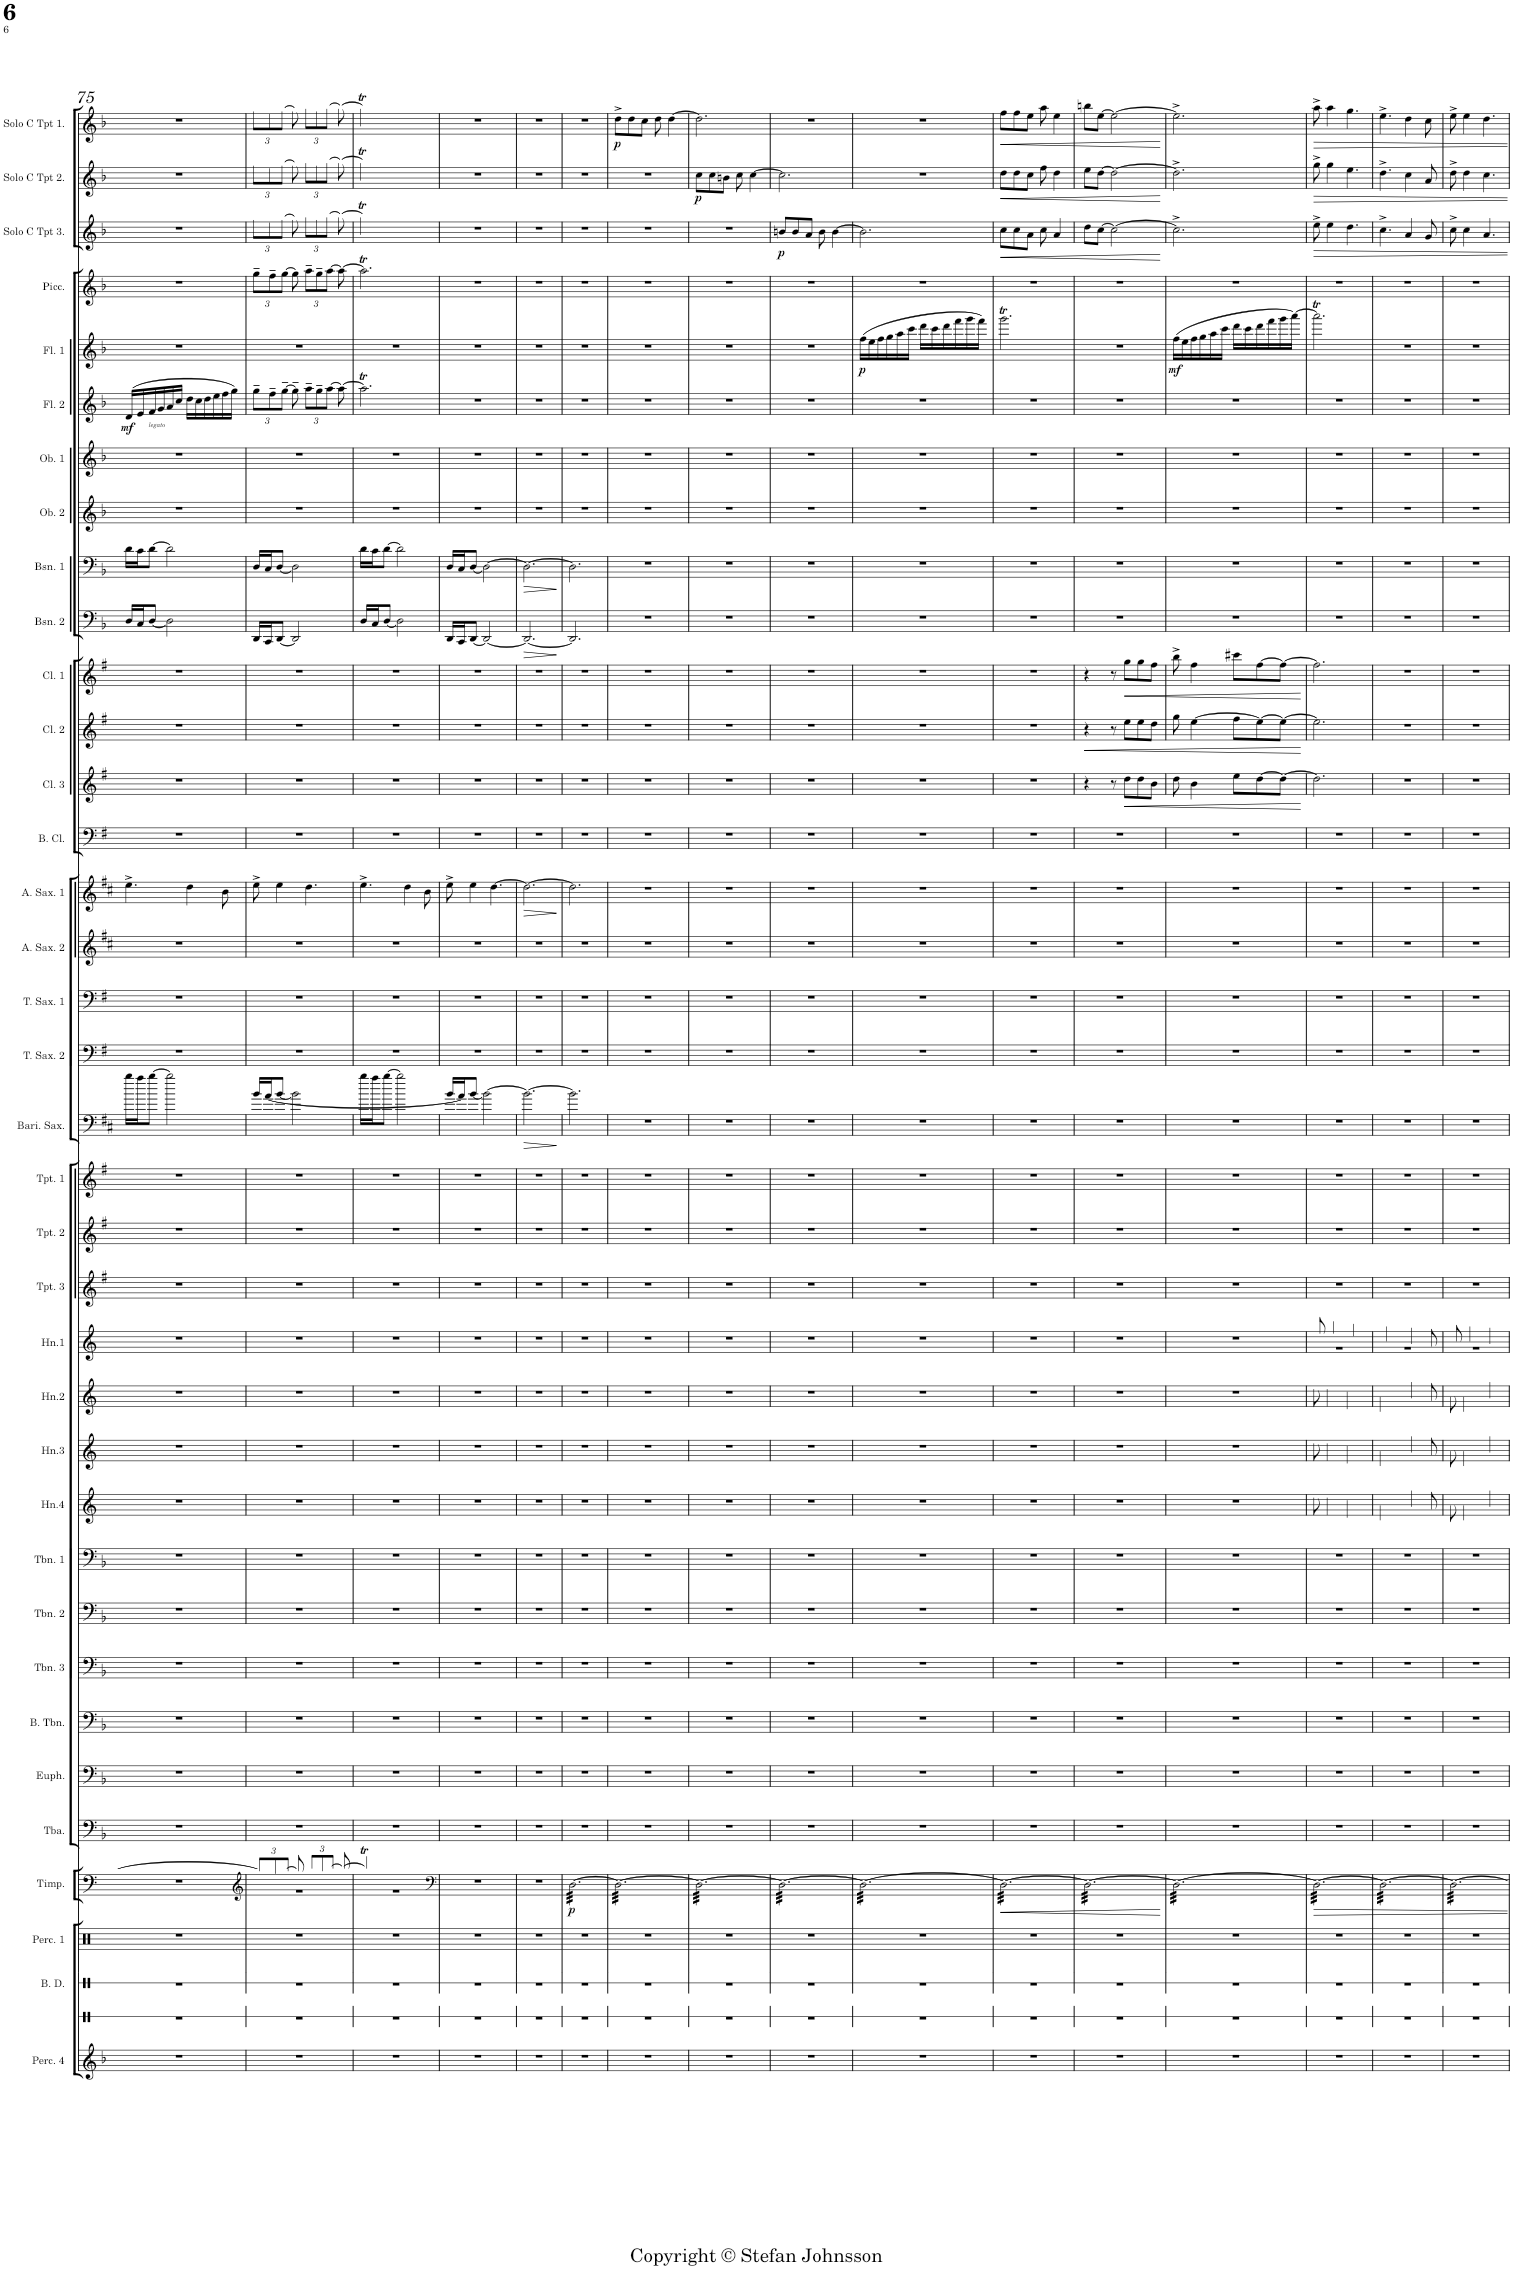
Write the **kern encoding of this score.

**kern	**kern	**kern	**kern	**kern	**dynam	**kern	**kern	**kern	**kern	**kern	**kern	**kern	**kern	**kern	**kern	**kern	**kern	**kern	**kern	**kern	**kern	**kern	**kern	**kern	**kern	**kern	**kern	**kern	**kern	**kern	**kern	**kern	**dynam	**kern	**dynam	**kern	**kern	**dynam	**kern	**dynam	**kern	**dynam
*part37	*part36	*part35	*part34	*part33	*part33	*part32	*part31	*part30	*part29	*part28	*part27	*part26	*part25	*part24	*part23	*part22	*part21	*part20	*part19	*part18	*part17	*part16	*part15	*part14	*part13	*part12	*part11	*part10	*part9	*part8	*part7	*part6	*part6	*part5	*part5	*part4	*part3	*part3	*part2	*part2	*part1	*part1
*staff37	*staff36	*staff35	*staff34	*staff33	*staff33	*staff32	*staff31	*staff30	*staff29	*staff28	*staff27	*staff26	*staff25	*staff24	*staff23	*staff22	*staff21	*staff20	*staff19	*staff18	*staff17	*staff16	*staff15	*staff14	*staff13	*staff12	*staff11	*staff10	*staff9	*staff8	*staff7	*staff6	*staff6	*staff5	*staff5	*staff4	*staff3	*staff3	*staff2	*staff2	*staff1	*staff1
*I"Percussion 4	*I"Tam-tam	*I"Bass Drum	*I"Percussion 1	*I"Timpani	*	*I"Tuba	*I"Euphonium	*I"Bass Trombone	*I"Trombone 3	*I"Trombone 2	*I"Trombone 1	*I"Horn 4 in F	*I"Horn 3 in F	*I"Horn 2 in F	*I"Horn 1 in F	*I"Trumpet in Bb 3	*I"Trumpet in Bb 2	*I"Trumpet in Bb 1	*I"Baritone Saxophone	*I"Tenor Saxophone 2	*I"Tenor Saxophone 1	*I"Alto Saxophone 2	*I"Alto Saxophone 1	*I"Bass Clarinet in Bb	*I"Clarinet in Bb 3	*I"Clarinet in Bb 2	*I"Clarinet in Bb 1	*I"Bassoon 2	*I"Bassoon 1	*I"Oboe 2	*I"Oboe 1	*I"Flute 2	*	*I"Flute 1	*	*I"Piccolo	*I"Solo Trumpet 3 in C	*	*I"Solo Trumpet 2 in C	*	*I"Solo Trumpet 1 in C	*
*I'Perc. 4	*I'T.-t.	*I'B. D.	*I'Perc. 1	*I'Timp.	*	*I'Tba.	*I'Euph.	*I'B. Tbn.	*I'Tbn. 3	*I'Tbn. 2	*I'Tbn. 1	*I'Hn.4	*I'Hn.3	*I'Hn.2	*I'Hn.1	*I'Tpt. 3	*I'Tpt. 2	*I'Tpt. 1	*I'Bari. Sax.	*I'T. Sax. 2	*I'T. Sax. 1	*I'A. Sax. 2	*I'A. Sax. 1	*I'B. Cl.	*I'Cl. 3	*I'Cl. 2	*I'Cl. 1	*I'Bsn. 2	*I'Bsn. 1	*I'Ob. 2	*I'Ob. 1	*I'Fl. 2	*	*I'Fl. 1	*	*I'Picc.	*	*	*	*	*	*
!!LO:PB:g=z
*clefG2	*clefX	*clefX	*clefX	*clefF4	*	*clefF4	*clefF4	*clefF4	*clefF4	*clefF4	*clefF4	*clefG2	*clefG2	*clefG2	*clefG2	*clefG2	*clefG2	*clefG2	*clefF4	*clefF4	*clefF4	*clefG2	*clefG2	*clefF4	*clefG2	*clefG2	*clefG2	*clefF4	*clefF4	*clefG2	*clefG2	*clefG2	*	*clefG2	*	*clefG2	*clefG2	*	*clefG2	*	*clefG2	*
*Trd-7c-12	*	*	*	*	*	*	*	*	*	*	*	*Trd4c7	*Trd4c7	*Trd4c7	*Trd4c7	*Trd1c2	*Trd1c2	*Trd1c2	*Trd12c21	*Trd8c14	*Trd8c14	*Trd5c9	*Trd5c9	*Trd8c14	*Trd1c2	*Trd1c2	*Trd1c2	*	*	*	*	*	*	*	*	*Trd-7c-12	*	*	*	*	*	*
*k[b-]	*k[]	*k[]	*k[]	*k[]	*	*k[b-]	*k[b-]	*k[b-]	*k[b-]	*k[b-]	*k[b-]	*k[]	*k[]	*k[]	*k[]	*k[f#]	*k[f#]	*k[f#]	*k[f#c#]	*k[f#]	*k[f#]	*k[f#c#]	*k[f#c#]	*k[f#]	*k[f#]	*k[f#]	*k[f#]	*k[b-]	*k[b-]	*k[b-]	*k[b-]	*k[b-]	*	*k[b-]	*	*k[b-]	*k[b-]	*	*k[b-]	*	*k[b-]	*
*d:	*	*	*	*	*	*d:	*d:	*d:	*d:	*d:	*d:	*	*	*	*	*e:	*e:	*e:	*b:	*e:	*e:	*b:	*b:	*e:	*e:	*e:	*e:	*d:	*d:	*d:	*d:	*d:	*	*d:	*	*d:	*d:	*	*d:	*	*d:	*
*M6/8	*M6/8	*M6/8	*M6/8	*M6/8	*	*M6/8	*M6/8	*M6/8	*M6/8	*M6/8	*M6/8	*M6/8	*M6/8	*M6/8	*M6/8	*M6/8	*M6/8	*M6/8	*M6/8	*M6/8	*M6/8	*M6/8	*M6/8	*M6/8	*M6/8	*M6/8	*M6/8	*M6/8	*M6/8	*M6/8	*M6/8	*M6/8	*	*M6/8	*	*M6/8	*M6/8	*	*M6/8	*	*M6/8	*
=75	=75	=75	=75	=75	=75	=75	=75	=75	=75	=75	=75	=75	=75	=75	=75	=75	=75	=75	=75	=75	=75	=75	=75	=75	=75	=75	=75	=75	=75	=75	=75	=75	=75	=75	=75	=75	=75	=75	=75	=75	=75	=75
!	!	!	!	!	!	!	!	!	!	!	!	!	!	!	!	!	!	!	!	!	!	!	!	!	!	!	!	!	!	!	!	!	!LO:DY:b	!	!	!	!	!	!	!	!	!
2.r	2.r	2.r	2.r	2.r	.	2.r	2.r	2.r	2.r	2.r	2.r	2.r	2.r	2.r	2.r	2.r	2.r	2.r	16bb\LL	2.r	2.r	2.r	4.ee^\	2.r	2.r	2.r	2.r	16D/LL	16d\LL	2.r	2.r	(16d/LL	mf	2.r	.	2.r	2.r	.	2.r	.	2.r	.
.	.	.	.	.	.	.	.	.	.	.	.	.	.	.	.	.	.	.	16aa\J	.	.	.	.	.	.	.	.	16C/J	16c\J	.	.	16e/	.	.	.	.	.	.	.	.	.	.
!	!	!	!	!	!	!	!	!	!	!	!	!	!	!	!	!	!	!	!	!	!	!	!	!	!	!	!	!	!	!	!	!LO:TX:b:i:t=legato	!	!	!	!	!	!	!	!	!	!
.	.	.	.	.	.	.	.	.	.	.	.	.	.	.	.	.	.	.	[>8bb\J	.	.	.	.	.	.	.	.	[<8D/J	[>8d\J	.	.	16f/	.	.	.	.	.	.	.	.	.	.
.	.	.	.	.	.	.	.	.	.	.	.	.	.	.	.	.	.	.	.	.	.	.	.	.	.	.	.	.	.	.	.	16g/	.	.	.	.	.	.	.	.	.	.
.	.	.	.	.	.	.	.	.	.	.	.	.	.	.	.	.	.	.	2bb\]	.	.	.	.	.	.	.	.	2D\]	2d\]	.	.	16a/	.	.	.	.	.	.	.	.	.	.
.	.	.	.	.	.	.	.	.	.	.	.	.	.	.	.	.	.	.	.	.	.	.	.	.	.	.	.	.	.	.	.	16cc/JJ	.	.	.	.	.	.	.	.	.	.
.	.	.	.	.	.	.	.	.	.	.	.	.	.	.	.	.	.	.	.	.	.	.	4dd\	.	.	.	.	.	.	.	.	16dd\LL	.	.	.	.	.	.	.	.	.	.
.	.	.	.	.	.	.	.	.	.	.	.	.	.	.	.	.	.	.	.	.	.	.	.	.	.	.	.	.	.	.	.	16cc\	.	.	.	.	.	.	.	.	.	.
.	.	.	.	.	.	.	.	.	.	.	.	.	.	.	.	.	.	.	.	.	.	.	.	.	.	.	.	.	.	.	.	16dd\	.	.	.	.	.	.	.	.	.	.
.	.	.	.	.	.	.	.	.	.	.	.	.	.	.	.	.	.	.	.	.	.	.	.	.	.	.	.	.	.	.	.	16ee\	.	.	.	.	.	.	.	.	.	.
.	.	.	.	.	.	.	.	.	.	.	.	.	.	.	.	.	.	.	.	.	.	.	8b\	.	.	.	.	.	.	.	.	16ff\	.	.	.	.	.	.	.	.	.	.
.	.	.	.	.	.	.	.	.	.	.	.	.	.	.	.	.	.	.	.	.	.	.	.	.	.	.	.	.	.	.	.	16gg\JJ)	.	.	.	.	.	.	.	.	.	.
=76	=76	=76	=76	=76	=76	=76	=76	=76	=76	=76	=76	=76	=76	=76	=76	=76	=76	=76	=76	=76	=76	=76	=76	=76	=76	=76	=76	=76	=76	=76	=76	=76	=76	=76	=76	=76	=76	=76	=76	=76	=76	=76
*	*	*	*	*clefG2	*	*	*	*	*	*	*	*	*	*	*	*	*	*	*	*	*	*	*	*	*	*	*	*	*	*	*	*	*	*	*	*	*	*	*	*	*	*
*	*	*	*	*Xbrackettup	*	*	*	*	*	*	*	*	*	*	*	*	*	*	*	*	*	*	*	*	*	*	*	*	*	*	*	*Xbrackettup	*	*	*	*Xbrackettup	*Xbrackettup	*	*Xbrackettup	*	*Xbrackettup	*
*	*	*	*	*^	*	*	*	*	*	*	*	*	*	*	*	*	*	*	*	*	*	*	*	*	*	*	*	*	*	*	*	*	*	*	*	*	*	*	*	*	*	*
2.r	2.r	2.r	2.r	12gg/L	2.r	.	2.r	2.r	2.r	2.r	2.r	2.r	2.r	2.r	2.r	2.r	2.r	2.r	2.r	16b/LL	2.r	2.r	2.r	8ee^\	2.r	2.r	2.r	2.r	16DD/LL	16D/LL	2.r	2.r	12gg~\L	.	2.r	.	12gg~\L	12gg\L	.	12gg\L	.	12gg\L	.
.	.	.	.	.	.	.	.	.	.	.	.	.	.	.	.	.	.	.	.	[<16a/J	.	.	.	.	.	.	.	.	16CC/J	16C/J	.	.	.	.	.	.	.	.	.	.	.	.	.
.	.	.	.	12ff/	.	.	.	.	.	.	.	.	.	.	.	.	.	.	.	.	.	.	.	.	.	.	.	.	.	.	.	.	12ff~\	.	.	.	12ff~\	12ff\	.	12ff\	.	12ff\	.
.	.	.	.	.	.	.	.	.	.	.	.	.	.	.	.	.	.	.	.	[<8b/J	.	.	.	4ee\	.	.	.	.	[<8DD/J	[<8D/J	.	.	.	.	.	.	.	.	.	.	.	.	.
.	.	.	.	12gg/J	.	.	.	.	.	.	.	.	.	.	.	.	.	.	.	.	.	.	.	.	.	.	.	.	.	.	.	.	[>12gg~\J	.	.	.	[>12gg\J	12gg\J	.	12gg\J	.	12gg\J	.
.	.	.	.	8gg/	.	.	.	.	.	.	.	.	.	.	.	.	.	.	.	2b\]	.	.	.	.	.	.	.	.	2DD/]	2D\]	.	.	8gg~\]	.	.	.	8gg\]	8gg\	.	8gg\	.	8gg\	.
.	.	.	.	12aa/L	.	.	.	.	.	.	.	.	.	.	.	.	.	.	.	.	.	.	.	4.dd\	.	.	.	.	.	.	.	.	12aa~\L	.	.	.	12aa~\L	12aa\L	.	12aa\L	.	12aa\L	.
.	.	.	.	12gg/	.	.	.	.	.	.	.	.	.	.	.	.	.	.	.	.	.	.	.	.	.	.	.	.	.	.	.	.	12gg~\	.	.	.	12gg~\	12gg\	.	12gg\	.	12gg\	.
.	.	.	.	12aa/J	.	.	.	.	.	.	.	.	.	.	.	.	.	.	.	.	.	.	.	.	.	.	.	.	.	.	.	.	[>12aa\J	.	.	.	[>12aa\J	12aa\J	.	12aa\J	.	12aa\J	.
.	.	.	.	8aa/	.	.	.	.	.	.	.	.	.	.	.	.	.	.	.	.	.	.	.	.	.	.	.	.	.	.	.	.	8aa\_	.	.	.	8aa\_	8aa\	.	8aa\	.	8aa\	.
=77	=77	=77	=77	=77	=77	=77	=77	=77	=77	=77	=77	=77	=77	=77	=77	=77	=77	=77	=77	=77	=77	=77	=77	=77	=77	=77	=77	=77	=77	=77	=77	=77	=77	=77	=77	=77	=77	=77	=77	=77	=77	=77	=77
2.r	2.r	2.r	2.r	2.aaT/	2.r	.	2.r	2.r	2.r	2.r	2.r	2.r	2.r	2.r	2.r	2.r	2.r	2.r	2.r	16bb\LL	2.r	2.r	2.r	4.ee^\	2.r	2.r	2.r	2.r	16D/LL	16d\LL	2.r	2.r	2.aat\]	.	2.r	.	2.aat\]	2.aat\	.	2.aat\	.	2.aat\	.
.	.	.	.	.	.	.	.	.	.	.	.	.	.	.	.	.	.	.	.	16aa\J	.	.	.	.	.	.	.	.	16C/J	16c\J	.	.	.	.	.	.	.	.	.	.	.	.	.
.	.	.	.	.	.	.	.	.	.	.	.	.	.	.	.	.	.	.	.	[>8bb\J	.	.	.	.	.	.	.	.	[<8D/J	[>8d\J	.	.	.	.	.	.	.	.	.	.	.	.	.
.	.	.	.	.	.	.	.	.	.	.	.	.	.	.	.	.	.	.	.	2bb\]	.	.	.	.	.	.	.	.	2D\]	2d\]	.	.	.	.	.	.	.	.	.	.	.	.	.
.	.	.	.	.	.	.	.	.	.	.	.	.	.	.	.	.	.	.	.	.	.	.	.	4dd\	.	.	.	.	.	.	.	.	.	.	.	.	.	.	.	.	.	.	.
.	.	.	.	.	.	.	.	.	.	.	.	.	.	.	.	.	.	.	.	.	.	.	.	8b\	.	.	.	.	.	.	.	.	.	.	.	.	.	.	.	.	.	.	.
*	*	*	*	*v	*v	*	*	*	*	*	*	*	*	*	*	*	*	*	*	*	*	*	*	*	*	*	*	*	*	*	*	*	*	*	*	*	*	*	*	*	*	*	*
=78	=78	=78	=78	=78	=78	=78	=78	=78	=78	=78	=78	=78	=78	=78	=78	=78	=78	=78	=78	=78	=78	=78	=78	=78	=78	=78	=78	=78	=78	=78	=78	=78	=78	=78	=78	=78	=78	=78	=78	=78	=78	=78
*	*	*	*	*clefF4	*	*	*	*	*	*	*	*	*	*	*	*	*	*	*	*	*	*	*	*	*	*	*	*	*	*	*	*	*	*	*	*	*	*	*	*	*	*
2.r	2.r	2.r	2.r	2.r	.	2.r	2.r	2.r	2.r	2.r	2.r	2.r	2.r	2.r	2.r	2.r	2.r	2.r	16b/LL	2.r	2.r	2.r	8ee^\	2.r	2.r	2.r	2.r	16DD/LL	16D/LL	2.r	2.r	2.r	.	2.r	.	2.r	2.r	.	2.r	.	2.r	.
.	.	.	.	.	.	.	.	.	.	.	.	.	.	.	.	.	.	.	16a/J]	.	.	.	.	.	.	.	.	16CC/J	16C/J	.	.	.	.	.	.	.	.	.	.	.	.	.
.	.	.	.	.	.	.	.	.	.	.	.	.	.	.	.	.	.	.	[<8b/J	.	.	.	4ee\	.	.	.	.	[<8DD/J	[<8D/J	.	.	.	.	.	.	.	.	.	.	.	.	.
.	.	.	.	.	.	.	.	.	.	.	.	.	.	.	.	.	.	.	2b\_	.	.	.	.	.	.	.	.	2DD/_	2D\_	.	.	.	.	.	.	.	.	.	.	.	.	.
.	.	.	.	.	.	.	.	.	.	.	.	.	.	.	.	.	.	.	.	.	.	.	[>4.dd\	.	.	.	.	.	.	.	.	.	.	.	.	.	.	.	.	.	.	.
=79	=79	=79	=79	=79	=79	=79	=79	=79	=79	=79	=79	=79	=79	=79	=79	=79	=79	=79	=79	=79	=79	=79	=79	=79	=79	=79	=79	=79	=79	=79	=79	=79	=79	=79	=79	=79	=79	=79	=79	=79	=79	=79
2.r	2.r	2.r	2.r	2.r	.	2.r	2.r	2.r	2.r	2.r	2.r	2.r	2.r	2.r	2.r	2.r	2.r	2.r	2.b\_	2.r	2.r	2.r	2.dd\_	2.r	2.r	2.r	2.r	2.DD/_	2.D\_	2.r	2.r	2.r	.	2.r	.	2.r	2.r	.	2.r	.	2.r	.
=80	=80	=80	=80	=80	=80	=80	=80	=80	=80	=80	=80	=80	=80	=80	=80	=80	=80	=80	=80	=80	=80	=80	=80	=80	=80	=80	=80	=80	=80	=80	=80	=80	=80	=80	=80	=80	=80	=80	=80	=80	=80	=80
!	!	!	!	!	!LO:DY:b	!	!	!	!	!	!	!	!	!	!	!	!	!	!	!	!	!	!	!	!	!	!	!	!	!	!	!	!	!	!	!	!	!	!	!	!	!
*	*	*	*	*tremolo	*	*	*	*	*	*	*	*	*	*	*	*	*	*	*	*	*	*	*	*	*	*	*	*	*	*	*	*	*	*	*	*	*	*	*	*	*	*
2.r	2.r	2.r	2.r	[>32D\LLL	p	2.r	2.r	2.r	2.r	2.r	2.r	2.r	2.r	2.r	2.r	2.r	2.r	2.r	2.b\]	2.r	2.r	2.r	2.dd\]	2.r	2.r	2.r	2.r	2.DD/]	2.D\]	2.r	2.r	2.r	.	2.r	.	2.r	2.r	.	2.r	.	2.r	.
.	.	.	.	32D\	.	.	.	.	.	.	.	.	.	.	.	.	.	.	.	.	.	.	.	.	.	.	.	.	.	.	.	.	.	.	.	.	.	.	.	.	.	.
.	.	.	.	32D\	.	.	.	.	.	.	.	.	.	.	.	.	.	.	.	.	.	.	.	.	.	.	.	.	.	.	.	.	.	.	.	.	.	.	.	.	.	.
.	.	.	.	32D\	.	.	.	.	.	.	.	.	.	.	.	.	.	.	.	.	.	.	.	.	.	.	.	.	.	.	.	.	.	.	.	.	.	.	.	.	.	.
.	.	.	.	32D\	.	.	.	.	.	.	.	.	.	.	.	.	.	.	.	.	.	.	.	.	.	.	.	.	.	.	.	.	.	.	.	.	.	.	.	.	.	.
.	.	.	.	32D\	.	.	.	.	.	.	.	.	.	.	.	.	.	.	.	.	.	.	.	.	.	.	.	.	.	.	.	.	.	.	.	.	.	.	.	.	.	.
.	.	.	.	32D\	.	.	.	.	.	.	.	.	.	.	.	.	.	.	.	.	.	.	.	.	.	.	.	.	.	.	.	.	.	.	.	.	.	.	.	.	.	.
.	.	.	.	32D\	.	.	.	.	.	.	.	.	.	.	.	.	.	.	.	.	.	.	.	.	.	.	.	.	.	.	.	.	.	.	.	.	.	.	.	.	.	.
.	.	.	.	32D\	.	.	.	.	.	.	.	.	.	.	.	.	.	.	.	.	.	.	.	.	.	.	.	.	.	.	.	.	.	.	.	.	.	.	.	.	.	.
.	.	.	.	32D\	.	.	.	.	.	.	.	.	.	.	.	.	.	.	.	.	.	.	.	.	.	.	.	.	.	.	.	.	.	.	.	.	.	.	.	.	.	.
.	.	.	.	32D\	.	.	.	.	.	.	.	.	.	.	.	.	.	.	.	.	.	.	.	.	.	.	.	.	.	.	.	.	.	.	.	.	.	.	.	.	.	.
.	.	.	.	32D\	.	.	.	.	.	.	.	.	.	.	.	.	.	.	.	.	.	.	.	.	.	.	.	.	.	.	.	.	.	.	.	.	.	.	.	.	.	.
.	.	.	.	32D\	.	.	.	.	.	.	.	.	.	.	.	.	.	.	.	.	.	.	.	.	.	.	.	.	.	.	.	.	.	.	.	.	.	.	.	.	.	.
.	.	.	.	32D\	.	.	.	.	.	.	.	.	.	.	.	.	.	.	.	.	.	.	.	.	.	.	.	.	.	.	.	.	.	.	.	.	.	.	.	.	.	.
.	.	.	.	32D\	.	.	.	.	.	.	.	.	.	.	.	.	.	.	.	.	.	.	.	.	.	.	.	.	.	.	.	.	.	.	.	.	.	.	.	.	.	.
.	.	.	.	32D\	.	.	.	.	.	.	.	.	.	.	.	.	.	.	.	.	.	.	.	.	.	.	.	.	.	.	.	.	.	.	.	.	.	.	.	.	.	.
.	.	.	.	32D\	.	.	.	.	.	.	.	.	.	.	.	.	.	.	.	.	.	.	.	.	.	.	.	.	.	.	.	.	.	.	.	.	.	.	.	.	.	.
.	.	.	.	32D\	.	.	.	.	.	.	.	.	.	.	.	.	.	.	.	.	.	.	.	.	.	.	.	.	.	.	.	.	.	.	.	.	.	.	.	.	.	.
.	.	.	.	32D\	.	.	.	.	.	.	.	.	.	.	.	.	.	.	.	.	.	.	.	.	.	.	.	.	.	.	.	.	.	.	.	.	.	.	.	.	.	.
.	.	.	.	32D\	.	.	.	.	.	.	.	.	.	.	.	.	.	.	.	.	.	.	.	.	.	.	.	.	.	.	.	.	.	.	.	.	.	.	.	.	.	.
.	.	.	.	32D\	.	.	.	.	.	.	.	.	.	.	.	.	.	.	.	.	.	.	.	.	.	.	.	.	.	.	.	.	.	.	.	.	.	.	.	.	.	.
.	.	.	.	32D\	.	.	.	.	.	.	.	.	.	.	.	.	.	.	.	.	.	.	.	.	.	.	.	.	.	.	.	.	.	.	.	.	.	.	.	.	.	.
.	.	.	.	32D\	.	.	.	.	.	.	.	.	.	.	.	.	.	.	.	.	.	.	.	.	.	.	.	.	.	.	.	.	.	.	.	.	.	.	.	.	.	.
.	.	.	.	32D\JJJ	.	.	.	.	.	.	.	.	.	.	.	.	.	.	.	.	.	.	.	.	.	.	.	.	.	.	.	.	.	.	.	.	.	.	.	.	.	.
=81	=81	=81	=81	=81	=81	=81	=81	=81	=81	=81	=81	=81	=81	=81	=81	=81	=81	=81	=81	=81	=81	=81	=81	=81	=81	=81	=81	=81	=81	=81	=81	=81	=81	=81	=81	=81	=81	=81	=81	=81	=81	=81
!	!	!	!	!	!	!	!	!	!	!	!	!	!	!	!	!	!	!	!	!	!	!	!	!	!	!	!	!	!	!	!	!	!	!	!	!	!	!	!	!	!	!LO:DY:b
2.r	2.r	2.r	2.r	32D\LLL	.	2.r	2.r	2.r	2.r	2.r	2.r	2.r	2.r	2.r	2.r	2.r	2.r	2.r	2.r	2.r	2.r	2.r	2.r	2.r	2.r	2.r	2.r	2.r	2.r	2.r	2.r	2.r	.	2.r	.	2.r	2.r	.	2.r	.	8dd^\L	p
.	.	.	.	32D\	.	.	.	.	.	.	.	.	.	.	.	.	.	.	.	.	.	.	.	.	.	.	.	.	.	.	.	.	.	.	.	.	.	.	.	.	.	.
.	.	.	.	32D\	.	.	.	.	.	.	.	.	.	.	.	.	.	.	.	.	.	.	.	.	.	.	.	.	.	.	.	.	.	.	.	.	.	.	.	.	.	.
.	.	.	.	32D\	.	.	.	.	.	.	.	.	.	.	.	.	.	.	.	.	.	.	.	.	.	.	.	.	.	.	.	.	.	.	.	.	.	.	.	.	.	.
.	.	.	.	32D\	.	.	.	.	.	.	.	.	.	.	.	.	.	.	.	.	.	.	.	.	.	.	.	.	.	.	.	.	.	.	.	.	.	.	.	.	8dd\	.
.	.	.	.	32D\	.	.	.	.	.	.	.	.	.	.	.	.	.	.	.	.	.	.	.	.	.	.	.	.	.	.	.	.	.	.	.	.	.	.	.	.	.	.
.	.	.	.	32D\	.	.	.	.	.	.	.	.	.	.	.	.	.	.	.	.	.	.	.	.	.	.	.	.	.	.	.	.	.	.	.	.	.	.	.	.	.	.
.	.	.	.	32D\	.	.	.	.	.	.	.	.	.	.	.	.	.	.	.	.	.	.	.	.	.	.	.	.	.	.	.	.	.	.	.	.	.	.	.	.	.	.
.	.	.	.	32D\	.	.	.	.	.	.	.	.	.	.	.	.	.	.	.	.	.	.	.	.	.	.	.	.	.	.	.	.	.	.	.	.	.	.	.	.	8cc\J	.
.	.	.	.	32D\	.	.	.	.	.	.	.	.	.	.	.	.	.	.	.	.	.	.	.	.	.	.	.	.	.	.	.	.	.	.	.	.	.	.	.	.	.	.
.	.	.	.	32D\	.	.	.	.	.	.	.	.	.	.	.	.	.	.	.	.	.	.	.	.	.	.	.	.	.	.	.	.	.	.	.	.	.	.	.	.	.	.
.	.	.	.	32D\	.	.	.	.	.	.	.	.	.	.	.	.	.	.	.	.	.	.	.	.	.	.	.	.	.	.	.	.	.	.	.	.	.	.	.	.	.	.
.	.	.	.	32D\	.	.	.	.	.	.	.	.	.	.	.	.	.	.	.	.	.	.	.	.	.	.	.	.	.	.	.	.	.	.	.	.	.	.	.	.	8dd\	.
.	.	.	.	32D\	.	.	.	.	.	.	.	.	.	.	.	.	.	.	.	.	.	.	.	.	.	.	.	.	.	.	.	.	.	.	.	.	.	.	.	.	.	.
.	.	.	.	32D\	.	.	.	.	.	.	.	.	.	.	.	.	.	.	.	.	.	.	.	.	.	.	.	.	.	.	.	.	.	.	.	.	.	.	.	.	.	.
.	.	.	.	32D\	.	.	.	.	.	.	.	.	.	.	.	.	.	.	.	.	.	.	.	.	.	.	.	.	.	.	.	.	.	.	.	.	.	.	.	.	.	.
.	.	.	.	32D\	.	.	.	.	.	.	.	.	.	.	.	.	.	.	.	.	.	.	.	.	.	.	.	.	.	.	.	.	.	.	.	.	.	.	.	.	[>4dd\	.
.	.	.	.	32D\	.	.	.	.	.	.	.	.	.	.	.	.	.	.	.	.	.	.	.	.	.	.	.	.	.	.	.	.	.	.	.	.	.	.	.	.	.	.
.	.	.	.	32D\	.	.	.	.	.	.	.	.	.	.	.	.	.	.	.	.	.	.	.	.	.	.	.	.	.	.	.	.	.	.	.	.	.	.	.	.	.	.
.	.	.	.	32D\	.	.	.	.	.	.	.	.	.	.	.	.	.	.	.	.	.	.	.	.	.	.	.	.	.	.	.	.	.	.	.	.	.	.	.	.	.	.
.	.	.	.	32D\	.	.	.	.	.	.	.	.	.	.	.	.	.	.	.	.	.	.	.	.	.	.	.	.	.	.	.	.	.	.	.	.	.	.	.	.	.	.
.	.	.	.	32D\	.	.	.	.	.	.	.	.	.	.	.	.	.	.	.	.	.	.	.	.	.	.	.	.	.	.	.	.	.	.	.	.	.	.	.	.	.	.
.	.	.	.	32D\	.	.	.	.	.	.	.	.	.	.	.	.	.	.	.	.	.	.	.	.	.	.	.	.	.	.	.	.	.	.	.	.	.	.	.	.	.	.
.	.	.	.	32D\JJJ	.	.	.	.	.	.	.	.	.	.	.	.	.	.	.	.	.	.	.	.	.	.	.	.	.	.	.	.	.	.	.	.	.	.	.	.	.	.
=82	=82	=82	=82	=82	=82	=82	=82	=82	=82	=82	=82	=82	=82	=82	=82	=82	=82	=82	=82	=82	=82	=82	=82	=82	=82	=82	=82	=82	=82	=82	=82	=82	=82	=82	=82	=82	=82	=82	=82	=82	=82	=82
!	!	!	!	!	!	!	!	!	!	!	!	!	!	!	!	!	!	!	!	!	!	!	!	!	!	!	!	!	!	!	!	!	!	!	!	!	!	!	!	!LO:DY:b	!	!
2.r	2.r	2.r	2.r	32D\LLL	.	2.r	2.r	2.r	2.r	2.r	2.r	2.r	2.r	2.r	2.r	2.r	2.r	2.r	2.r	2.r	2.r	2.r	2.r	2.r	2.r	2.r	2.r	2.r	2.r	2.r	2.r	2.r	.	2.r	.	2.r	2.r	.	8cc\L	p	2.dd\]	.
.	.	.	.	32D\	.	.	.	.	.	.	.	.	.	.	.	.	.	.	.	.	.	.	.	.	.	.	.	.	.	.	.	.	.	.	.	.	.	.	.	.	.	.
.	.	.	.	32D\	.	.	.	.	.	.	.	.	.	.	.	.	.	.	.	.	.	.	.	.	.	.	.	.	.	.	.	.	.	.	.	.	.	.	.	.	.	.
.	.	.	.	32D\	.	.	.	.	.	.	.	.	.	.	.	.	.	.	.	.	.	.	.	.	.	.	.	.	.	.	.	.	.	.	.	.	.	.	.	.	.	.
.	.	.	.	32D\	.	.	.	.	.	.	.	.	.	.	.	.	.	.	.	.	.	.	.	.	.	.	.	.	.	.	.	.	.	.	.	.	.	.	8cc\	.	.	.
.	.	.	.	32D\	.	.	.	.	.	.	.	.	.	.	.	.	.	.	.	.	.	.	.	.	.	.	.	.	.	.	.	.	.	.	.	.	.	.	.	.	.	.
.	.	.	.	32D\	.	.	.	.	.	.	.	.	.	.	.	.	.	.	.	.	.	.	.	.	.	.	.	.	.	.	.	.	.	.	.	.	.	.	.	.	.	.
.	.	.	.	32D\	.	.	.	.	.	.	.	.	.	.	.	.	.	.	.	.	.	.	.	.	.	.	.	.	.	.	.	.	.	.	.	.	.	.	.	.	.	.
.	.	.	.	32D\	.	.	.	.	.	.	.	.	.	.	.	.	.	.	.	.	.	.	.	.	.	.	.	.	.	.	.	.	.	.	.	.	.	.	8bn\J	.	.	.
.	.	.	.	32D\	.	.	.	.	.	.	.	.	.	.	.	.	.	.	.	.	.	.	.	.	.	.	.	.	.	.	.	.	.	.	.	.	.	.	.	.	.	.
.	.	.	.	32D\	.	.	.	.	.	.	.	.	.	.	.	.	.	.	.	.	.	.	.	.	.	.	.	.	.	.	.	.	.	.	.	.	.	.	.	.	.	.
.	.	.	.	32D\	.	.	.	.	.	.	.	.	.	.	.	.	.	.	.	.	.	.	.	.	.	.	.	.	.	.	.	.	.	.	.	.	.	.	.	.	.	.
.	.	.	.	32D\	.	.	.	.	.	.	.	.	.	.	.	.	.	.	.	.	.	.	.	.	.	.	.	.	.	.	.	.	.	.	.	.	.	.	8cc\	.	.	.
.	.	.	.	32D\	.	.	.	.	.	.	.	.	.	.	.	.	.	.	.	.	.	.	.	.	.	.	.	.	.	.	.	.	.	.	.	.	.	.	.	.	.	.
.	.	.	.	32D\	.	.	.	.	.	.	.	.	.	.	.	.	.	.	.	.	.	.	.	.	.	.	.	.	.	.	.	.	.	.	.	.	.	.	.	.	.	.
.	.	.	.	32D\	.	.	.	.	.	.	.	.	.	.	.	.	.	.	.	.	.	.	.	.	.	.	.	.	.	.	.	.	.	.	.	.	.	.	.	.	.	.
.	.	.	.	32D\	.	.	.	.	.	.	.	.	.	.	.	.	.	.	.	.	.	.	.	.	.	.	.	.	.	.	.	.	.	.	.	.	.	.	[>4cc\	.	.	.
.	.	.	.	32D\	.	.	.	.	.	.	.	.	.	.	.	.	.	.	.	.	.	.	.	.	.	.	.	.	.	.	.	.	.	.	.	.	.	.	.	.	.	.
.	.	.	.	32D\	.	.	.	.	.	.	.	.	.	.	.	.	.	.	.	.	.	.	.	.	.	.	.	.	.	.	.	.	.	.	.	.	.	.	.	.	.	.
.	.	.	.	32D\	.	.	.	.	.	.	.	.	.	.	.	.	.	.	.	.	.	.	.	.	.	.	.	.	.	.	.	.	.	.	.	.	.	.	.	.	.	.
.	.	.	.	32D\	.	.	.	.	.	.	.	.	.	.	.	.	.	.	.	.	.	.	.	.	.	.	.	.	.	.	.	.	.	.	.	.	.	.	.	.	.	.
.	.	.	.	32D\	.	.	.	.	.	.	.	.	.	.	.	.	.	.	.	.	.	.	.	.	.	.	.	.	.	.	.	.	.	.	.	.	.	.	.	.	.	.
.	.	.	.	32D\	.	.	.	.	.	.	.	.	.	.	.	.	.	.	.	.	.	.	.	.	.	.	.	.	.	.	.	.	.	.	.	.	.	.	.	.	.	.
.	.	.	.	32D\JJJ	.	.	.	.	.	.	.	.	.	.	.	.	.	.	.	.	.	.	.	.	.	.	.	.	.	.	.	.	.	.	.	.	.	.	.	.	.	.
=83	=83	=83	=83	=83	=83	=83	=83	=83	=83	=83	=83	=83	=83	=83	=83	=83	=83	=83	=83	=83	=83	=83	=83	=83	=83	=83	=83	=83	=83	=83	=83	=83	=83	=83	=83	=83	=83	=83	=83	=83	=83	=83
!	!	!	!	!	!	!	!	!	!	!	!	!	!	!	!	!	!	!	!	!	!	!	!	!	!	!	!	!	!	!	!	!	!	!	!	!	!	!LO:DY:b	!	!	!	!
2.r	2.r	2.r	2.r	32D\LLL	.	2.r	2.r	2.r	2.r	2.r	2.r	2.r	2.r	2.r	2.r	2.r	2.r	2.r	2.r	2.r	2.r	2.r	2.r	2.r	2.r	2.r	2.r	2.r	2.r	2.r	2.r	2.r	.	2.r	.	2.r	8bn/L	p	2.cc\]	.	2.r	.
.	.	.	.	32D\	.	.	.	.	.	.	.	.	.	.	.	.	.	.	.	.	.	.	.	.	.	.	.	.	.	.	.	.	.	.	.	.	.	.	.	.	.	.
.	.	.	.	32D\	.	.	.	.	.	.	.	.	.	.	.	.	.	.	.	.	.	.	.	.	.	.	.	.	.	.	.	.	.	.	.	.	.	.	.	.	.	.
.	.	.	.	32D\	.	.	.	.	.	.	.	.	.	.	.	.	.	.	.	.	.	.	.	.	.	.	.	.	.	.	.	.	.	.	.	.	.	.	.	.	.	.
.	.	.	.	32D\	.	.	.	.	.	.	.	.	.	.	.	.	.	.	.	.	.	.	.	.	.	.	.	.	.	.	.	.	.	.	.	.	8b/	.	.	.	.	.
.	.	.	.	32D\	.	.	.	.	.	.	.	.	.	.	.	.	.	.	.	.	.	.	.	.	.	.	.	.	.	.	.	.	.	.	.	.	.	.	.	.	.	.
.	.	.	.	32D\	.	.	.	.	.	.	.	.	.	.	.	.	.	.	.	.	.	.	.	.	.	.	.	.	.	.	.	.	.	.	.	.	.	.	.	.	.	.
.	.	.	.	32D\	.	.	.	.	.	.	.	.	.	.	.	.	.	.	.	.	.	.	.	.	.	.	.	.	.	.	.	.	.	.	.	.	.	.	.	.	.	.
.	.	.	.	32D\	.	.	.	.	.	.	.	.	.	.	.	.	.	.	.	.	.	.	.	.	.	.	.	.	.	.	.	.	.	.	.	.	8a/J	.	.	.	.	.
.	.	.	.	32D\	.	.	.	.	.	.	.	.	.	.	.	.	.	.	.	.	.	.	.	.	.	.	.	.	.	.	.	.	.	.	.	.	.	.	.	.	.	.
.	.	.	.	32D\	.	.	.	.	.	.	.	.	.	.	.	.	.	.	.	.	.	.	.	.	.	.	.	.	.	.	.	.	.	.	.	.	.	.	.	.	.	.
.	.	.	.	32D\	.	.	.	.	.	.	.	.	.	.	.	.	.	.	.	.	.	.	.	.	.	.	.	.	.	.	.	.	.	.	.	.	.	.	.	.	.	.
.	.	.	.	32D\	.	.	.	.	.	.	.	.	.	.	.	.	.	.	.	.	.	.	.	.	.	.	.	.	.	.	.	.	.	.	.	.	8b\	.	.	.	.	.
.	.	.	.	32D\	.	.	.	.	.	.	.	.	.	.	.	.	.	.	.	.	.	.	.	.	.	.	.	.	.	.	.	.	.	.	.	.	.	.	.	.	.	.
.	.	.	.	32D\	.	.	.	.	.	.	.	.	.	.	.	.	.	.	.	.	.	.	.	.	.	.	.	.	.	.	.	.	.	.	.	.	.	.	.	.	.	.
.	.	.	.	32D\	.	.	.	.	.	.	.	.	.	.	.	.	.	.	.	.	.	.	.	.	.	.	.	.	.	.	.	.	.	.	.	.	.	.	.	.	.	.
.	.	.	.	32D\	.	.	.	.	.	.	.	.	.	.	.	.	.	.	.	.	.	.	.	.	.	.	.	.	.	.	.	.	.	.	.	.	[>4b\	.	.	.	.	.
.	.	.	.	32D\	.	.	.	.	.	.	.	.	.	.	.	.	.	.	.	.	.	.	.	.	.	.	.	.	.	.	.	.	.	.	.	.	.	.	.	.	.	.
.	.	.	.	32D\	.	.	.	.	.	.	.	.	.	.	.	.	.	.	.	.	.	.	.	.	.	.	.	.	.	.	.	.	.	.	.	.	.	.	.	.	.	.
.	.	.	.	32D\	.	.	.	.	.	.	.	.	.	.	.	.	.	.	.	.	.	.	.	.	.	.	.	.	.	.	.	.	.	.	.	.	.	.	.	.	.	.
.	.	.	.	32D\	.	.	.	.	.	.	.	.	.	.	.	.	.	.	.	.	.	.	.	.	.	.	.	.	.	.	.	.	.	.	.	.	.	.	.	.	.	.
.	.	.	.	32D\	.	.	.	.	.	.	.	.	.	.	.	.	.	.	.	.	.	.	.	.	.	.	.	.	.	.	.	.	.	.	.	.	.	.	.	.	.	.
.	.	.	.	32D\	.	.	.	.	.	.	.	.	.	.	.	.	.	.	.	.	.	.	.	.	.	.	.	.	.	.	.	.	.	.	.	.	.	.	.	.	.	.
.	.	.	.	32D\JJJ	.	.	.	.	.	.	.	.	.	.	.	.	.	.	.	.	.	.	.	.	.	.	.	.	.	.	.	.	.	.	.	.	.	.	.	.	.	.
=84	=84	=84	=84	=84	=84	=84	=84	=84	=84	=84	=84	=84	=84	=84	=84	=84	=84	=84	=84	=84	=84	=84	=84	=84	=84	=84	=84	=84	=84	=84	=84	=84	=84	=84	=84	=84	=84	=84	=84	=84	=84	=84
!	!	!	!	!	!	!	!	!	!	!	!	!	!	!	!	!	!	!	!	!	!	!	!	!	!	!	!	!	!	!	!	!	!	!	!LO:DY:b	!	!	!	!	!	!	!
2.r	2.r	2.r	2.r	32D\LLL	.	2.r	2.r	2.r	2.r	2.r	2.r	2.r	2.r	2.r	2.r	2.r	2.r	2.r	2.r	2.r	2.r	2.r	2.r	2.r	2.r	2.r	2.r	2.r	2.r	2.r	2.r	2.r	.	(16ff\LL	p	2.r	2.b\]	.	2.r	.	2.r	.
.	.	.	.	32D\	.	.	.	.	.	.	.	.	.	.	.	.	.	.	.	.	.	.	.	.	.	.	.	.	.	.	.	.	.	.	.	.	.	.	.	.	.	.
.	.	.	.	32D\	.	.	.	.	.	.	.	.	.	.	.	.	.	.	.	.	.	.	.	.	.	.	.	.	.	.	.	.	.	16ee\	.	.	.	.	.	.	.	.
.	.	.	.	32D\	.	.	.	.	.	.	.	.	.	.	.	.	.	.	.	.	.	.	.	.	.	.	.	.	.	.	.	.	.	.	.	.	.	.	.	.	.	.
.	.	.	.	32D\	.	.	.	.	.	.	.	.	.	.	.	.	.	.	.	.	.	.	.	.	.	.	.	.	.	.	.	.	.	16ff\	.	.	.	.	.	.	.	.
.	.	.	.	32D\	.	.	.	.	.	.	.	.	.	.	.	.	.	.	.	.	.	.	.	.	.	.	.	.	.	.	.	.	.	.	.	.	.	.	.	.	.	.
.	.	.	.	32D\	.	.	.	.	.	.	.	.	.	.	.	.	.	.	.	.	.	.	.	.	.	.	.	.	.	.	.	.	.	16gg\	.	.	.	.	.	.	.	.
.	.	.	.	32D\	.	.	.	.	.	.	.	.	.	.	.	.	.	.	.	.	.	.	.	.	.	.	.	.	.	.	.	.	.	.	.	.	.	.	.	.	.	.
.	.	.	.	32D\	.	.	.	.	.	.	.	.	.	.	.	.	.	.	.	.	.	.	.	.	.	.	.	.	.	.	.	.	.	16aa\	.	.	.	.	.	.	.	.
.	.	.	.	32D\	.	.	.	.	.	.	.	.	.	.	.	.	.	.	.	.	.	.	.	.	.	.	.	.	.	.	.	.	.	.	.	.	.	.	.	.	.	.
.	.	.	.	32D\	.	.	.	.	.	.	.	.	.	.	.	.	.	.	.	.	.	.	.	.	.	.	.	.	.	.	.	.	.	16ccc\JJ	.	.	.	.	.	.	.	.
.	.	.	.	32D\	.	.	.	.	.	.	.	.	.	.	.	.	.	.	.	.	.	.	.	.	.	.	.	.	.	.	.	.	.	.	.	.	.	.	.	.	.	.
.	.	.	.	32D\	.	.	.	.	.	.	.	.	.	.	.	.	.	.	.	.	.	.	.	.	.	.	.	.	.	.	.	.	.	16ddd\LL	.	.	.	.	.	.	.	.
.	.	.	.	32D\	.	.	.	.	.	.	.	.	.	.	.	.	.	.	.	.	.	.	.	.	.	.	.	.	.	.	.	.	.	.	.	.	.	.	.	.	.	.
.	.	.	.	32D\	.	.	.	.	.	.	.	.	.	.	.	.	.	.	.	.	.	.	.	.	.	.	.	.	.	.	.	.	.	16ccc\	.	.	.	.	.	.	.	.
.	.	.	.	32D\	.	.	.	.	.	.	.	.	.	.	.	.	.	.	.	.	.	.	.	.	.	.	.	.	.	.	.	.	.	.	.	.	.	.	.	.	.	.
.	.	.	.	32D\	.	.	.	.	.	.	.	.	.	.	.	.	.	.	.	.	.	.	.	.	.	.	.	.	.	.	.	.	.	16ddd\	.	.	.	.	.	.	.	.
.	.	.	.	32D\	.	.	.	.	.	.	.	.	.	.	.	.	.	.	.	.	.	.	.	.	.	.	.	.	.	.	.	.	.	.	.	.	.	.	.	.	.	.
.	.	.	.	32D\	.	.	.	.	.	.	.	.	.	.	.	.	.	.	.	.	.	.	.	.	.	.	.	.	.	.	.	.	.	16fff\	.	.	.	.	.	.	.	.
.	.	.	.	32D\	.	.	.	.	.	.	.	.	.	.	.	.	.	.	.	.	.	.	.	.	.	.	.	.	.	.	.	.	.	.	.	.	.	.	.	.	.	.
.	.	.	.	32D\	.	.	.	.	.	.	.	.	.	.	.	.	.	.	.	.	.	.	.	.	.	.	.	.	.	.	.	.	.	16ggg\	.	.	.	.	.	.	.	.
.	.	.	.	32D\	.	.	.	.	.	.	.	.	.	.	.	.	.	.	.	.	.	.	.	.	.	.	.	.	.	.	.	.	.	.	.	.	.	.	.	.	.	.
.	.	.	.	32D\	.	.	.	.	.	.	.	.	.	.	.	.	.	.	.	.	.	.	.	.	.	.	.	.	.	.	.	.	.	16fff\JJ)	.	.	.	.	.	.	.	.
.	.	.	.	32D\JJJ	.	.	.	.	.	.	.	.	.	.	.	.	.	.	.	.	.	.	.	.	.	.	.	.	.	.	.	.	.	.	.	.	.	.	.	.	.	.
=85	=85	=85	=85	=85	=85	=85	=85	=85	=85	=85	=85	=85	=85	=85	=85	=85	=85	=85	=85	=85	=85	=85	=85	=85	=85	=85	=85	=85	=85	=85	=85	=85	=85	=85	=85	=85	=85	=85	=85	=85	=85	=85
!	!	!	!	!	!	!	!	!	!	!	!	!	!	!	!	!	!	!	!	!	!	!	!	!	!	!	!	!	!	!	!	!	!	!	!	!	!	!	!	!	!	!LO:HP:b
2.r	2.r	2.r	2.r	32D\LLL	.	2.r	2.r	2.r	2.r	2.r	2.r	2.r	2.r	2.r	2.r	2.r	2.r	2.r	2.r	2.r	2.r	2.r	2.r	2.r	2.r	2.r	2.r	2.r	2.r	2.r	2.r	2.r	.	2.gggT\	.	2.r	8cc\L	.	8dd\L	.	8ff\L	<
.	.	.	.	32D\	.	.	.	.	.	.	.	.	.	.	.	.	.	.	.	.	.	.	.	.	.	.	.	.	.	.	.	.	.	.	.	.	.	.	.	.	.	.
.	.	.	.	32D\	.	.	.	.	.	.	.	.	.	.	.	.	.	.	.	.	.	.	.	.	.	.	.	.	.	.	.	.	.	.	.	.	.	.	.	.	.	.
.	.	.	.	32D\	.	.	.	.	.	.	.	.	.	.	.	.	.	.	.	.	.	.	.	.	.	.	.	.	.	.	.	.	.	.	.	.	.	.	.	.	.	.
.	.	.	.	32D\	.	.	.	.	.	.	.	.	.	.	.	.	.	.	.	.	.	.	.	.	.	.	.	.	.	.	.	.	.	.	.	.	8cc\	.	8dd\	.	8ff\	.
.	.	.	.	32D\	.	.	.	.	.	.	.	.	.	.	.	.	.	.	.	.	.	.	.	.	.	.	.	.	.	.	.	.	.	.	.	.	.	.	.	.	.	.
.	.	.	.	32D\	.	.	.	.	.	.	.	.	.	.	.	.	.	.	.	.	.	.	.	.	.	.	.	.	.	.	.	.	.	.	.	.	.	.	.	.	.	.
.	.	.	.	32D\	.	.	.	.	.	.	.	.	.	.	.	.	.	.	.	.	.	.	.	.	.	.	.	.	.	.	.	.	.	.	.	.	.	.	.	.	.	.
.	.	.	.	32D\	.	.	.	.	.	.	.	.	.	.	.	.	.	.	.	.	.	.	.	.	.	.	.	.	.	.	.	.	.	.	.	.	8a\J	.	8cc\J	.	8ee\J	.
.	.	.	.	32D\	.	.	.	.	.	.	.	.	.	.	.	.	.	.	.	.	.	.	.	.	.	.	.	.	.	.	.	.	.	.	.	.	.	.	.	.	.	.
.	.	.	.	32D\	.	.	.	.	.	.	.	.	.	.	.	.	.	.	.	.	.	.	.	.	.	.	.	.	.	.	.	.	.	.	.	.	.	.	.	.	.	.
.	.	.	.	32D\	.	.	.	.	.	.	.	.	.	.	.	.	.	.	.	.	.	.	.	.	.	.	.	.	.	.	.	.	.	.	.	.	.	.	.	.	.	.
.	.	.	.	32D\	.	.	.	.	.	.	.	.	.	.	.	.	.	.	.	.	.	.	.	.	.	.	.	.	.	.	.	.	.	.	.	.	8cc\	.	8ff\	.	8aa\	.
.	.	.	.	32D\	.	.	.	.	.	.	.	.	.	.	.	.	.	.	.	.	.	.	.	.	.	.	.	.	.	.	.	.	.	.	.	.	.	.	.	.	.	.
.	.	.	.	32D\	.	.	.	.	.	.	.	.	.	.	.	.	.	.	.	.	.	.	.	.	.	.	.	.	.	.	.	.	.	.	.	.	.	.	.	.	.	.
.	.	.	.	32D\	.	.	.	.	.	.	.	.	.	.	.	.	.	.	.	.	.	.	.	.	.	.	.	.	.	.	.	.	.	.	.	.	.	.	.	.	.	.
.	.	.	.	32D\	.	.	.	.	.	.	.	.	.	.	.	.	.	.	.	.	.	.	.	.	.	.	.	.	.	.	.	.	.	.	.	.	4a/	.	4dd\	.	4ee\	.
.	.	.	.	32D\	.	.	.	.	.	.	.	.	.	.	.	.	.	.	.	.	.	.	.	.	.	.	.	.	.	.	.	.	.	.	.	.	.	.	.	.	.	.
.	.	.	.	32D\	.	.	.	.	.	.	.	.	.	.	.	.	.	.	.	.	.	.	.	.	.	.	.	.	.	.	.	.	.	.	.	.	.	.	.	.	.	.
.	.	.	.	32D\	.	.	.	.	.	.	.	.	.	.	.	.	.	.	.	.	.	.	.	.	.	.	.	.	.	.	.	.	.	.	.	.	.	.	.	.	.	.
.	.	.	.	32D\	.	.	.	.	.	.	.	.	.	.	.	.	.	.	.	.	.	.	.	.	.	.	.	.	.	.	.	.	.	.	.	.	.	.	.	.	.	.
.	.	.	.	32D\	.	.	.	.	.	.	.	.	.	.	.	.	.	.	.	.	.	.	.	.	.	.	.	.	.	.	.	.	.	.	.	.	.	.	.	.	.	.
.	.	.	.	32D\	.	.	.	.	.	.	.	.	.	.	.	.	.	.	.	.	.	.	.	.	.	.	.	.	.	.	.	.	.	.	.	.	.	.	.	.	.	.
.	.	.	.	32D\JJJ	.	.	.	.	.	.	.	.	.	.	.	.	.	.	.	.	.	.	.	.	.	.	.	.	.	.	.	.	.	.	.	.	.	.	.	.	.	.
=86	=86	=86	=86	=86	=86	=86	=86	=86	=86	=86	=86	=86	=86	=86	=86	=86	=86	=86	=86	=86	=86	=86	=86	=86	=86	=86	=86	=86	=86	=86	=86	=86	=86	=86	=86	=86	=86	=86	=86	=86	=86	=86
2.r	2.r	2.r	2.r	32D\LLL	.	2.r	2.r	2.r	2.r	2.r	2.r	2.r	2.r	2.r	2.r	2.r	2.r	2.r	2.r	2.r	2.r	2.r	2.r	2.r	4r	4r	4r	2.r	2.r	2.r	2.r	2.r	.	2.r	.	2.r	8dd\L	.	8ee\L	.	8bbn\L	.
.	.	.	.	32D\	.	.	.	.	.	.	.	.	.	.	.	.	.	.	.	.	.	.	.	.	.	.	.	.	.	.	.	.	.	.	.	.	.	.	.	.	.	.
.	.	.	.	32D\	.	.	.	.	.	.	.	.	.	.	.	.	.	.	.	.	.	.	.	.	.	.	.	.	.	.	.	.	.	.	.	.	.	.	.	.	.	.
.	.	.	.	32D\	.	.	.	.	.	.	.	.	.	.	.	.	.	.	.	.	.	.	.	.	.	.	.	.	.	.	.	.	.	.	.	.	.	.	.	.	.	.
.	.	.	.	32D\	.	.	.	.	.	.	.	.	.	.	.	.	.	.	.	.	.	.	.	.	.	.	.	.	.	.	.	.	.	.	.	.	[>8cc\J	.	[>8dd\J	.	[>8ee\J	.
.	.	.	.	32D\	.	.	.	.	.	.	.	.	.	.	.	.	.	.	.	.	.	.	.	.	.	.	.	.	.	.	.	.	.	.	.	.	.	.	.	.	.	.
.	.	.	.	32D\	.	.	.	.	.	.	.	.	.	.	.	.	.	.	.	.	.	.	.	.	.	.	.	.	.	.	.	.	.	.	.	.	.	.	.	.	.	.
.	.	.	.	32D\	.	.	.	.	.	.	.	.	.	.	.	.	.	.	.	.	.	.	.	.	.	.	.	.	.	.	.	.	.	.	.	.	.	.	.	.	.	.
.	.	.	.	32D\	.	.	.	.	.	.	.	.	.	.	.	.	.	.	.	.	.	.	.	.	8r	8r	8r	.	.	.	.	.	.	.	.	.	2cc\_	.	2dd\_	.	2ee\_	.
.	.	.	.	32D\	.	.	.	.	.	.	.	.	.	.	.	.	.	.	.	.	.	.	.	.	.	.	.	.	.	.	.	.	.	.	.	.	.	.	.	.	.	.
.	.	.	.	32D\	.	.	.	.	.	.	.	.	.	.	.	.	.	.	.	.	.	.	.	.	.	.	.	.	.	.	.	.	.	.	.	.	.	.	.	.	.	.
.	.	.	.	32D\	.	.	.	.	.	.	.	.	.	.	.	.	.	.	.	.	.	.	.	.	.	.	.	.	.	.	.	.	.	.	.	.	.	.	.	.	.	.
.	.	.	.	32D\	.	.	.	.	.	.	.	.	.	.	.	.	.	.	.	.	.	.	.	.	8dd\L	8ee\L	8gg\L	.	.	.	.	.	.	.	.	.	.	.	.	.	.	.
.	.	.	.	32D\	.	.	.	.	.	.	.	.	.	.	.	.	.	.	.	.	.	.	.	.	.	.	.	.	.	.	.	.	.	.	.	.	.	.	.	.	.	.
.	.	.	.	32D\	.	.	.	.	.	.	.	.	.	.	.	.	.	.	.	.	.	.	.	.	.	.	.	.	.	.	.	.	.	.	.	.	.	.	.	.	.	.
.	.	.	.	32D\	.	.	.	.	.	.	.	.	.	.	.	.	.	.	.	.	.	.	.	.	.	.	.	.	.	.	.	.	.	.	.	.	.	.	.	.	.	.
.	.	.	.	32D\	.	.	.	.	.	.	.	.	.	.	.	.	.	.	.	.	.	.	.	.	8dd\	8ee\	8gg\	.	.	.	.	.	.	.	.	.	.	.	.	.	.	.
.	.	.	.	32D\	.	.	.	.	.	.	.	.	.	.	.	.	.	.	.	.	.	.	.	.	.	.	.	.	.	.	.	.	.	.	.	.	.	.	.	.	.	.
.	.	.	.	32D\	.	.	.	.	.	.	.	.	.	.	.	.	.	.	.	.	.	.	.	.	.	.	.	.	.	.	.	.	.	.	.	.	.	.	.	.	.	.
.	.	.	.	32D\	.	.	.	.	.	.	.	.	.	.	.	.	.	.	.	.	.	.	.	.	.	.	.	.	.	.	.	.	.	.	.	.	.	.	.	.	.	.
.	.	.	.	32D\	.	.	.	.	.	.	.	.	.	.	.	.	.	.	.	.	.	.	.	.	8b\J	8dd\J	8ff#\J	.	.	.	.	.	.	.	.	.	.	.	.	.	.	.
.	.	.	.	32D\	.	.	.	.	.	.	.	.	.	.	.	.	.	.	.	.	.	.	.	.	.	.	.	.	.	.	.	.	.	.	.	.	.	.	.	.	.	.
.	.	.	.	32D\	.	.	.	.	.	.	.	.	.	.	.	.	.	.	.	.	.	.	.	.	.	.	.	.	.	.	.	.	.	.	.	.	.	.	.	.	.	.
.	.	.	.	32D\JJJ	.	.	.	.	.	.	.	.	.	.	.	.	.	.	.	.	.	.	.	.	.	.	.	.	.	.	.	.	.	.	.	.	.	.	.	.	.	.
.	.	.	.	.	.	.	.	.	.	.	.	.	.	.	.	.	.	.	.	.	.	.	.	.	.	.	.	.	.	.	.	.	.	.	.	.	.	.	.	.	.	[
=87	=87	=87	=87	=87	=87	=87	=87	=87	=87	=87	=87	=87	=87	=87	=87	=87	=87	=87	=87	=87	=87	=87	=87	=87	=87	=87	=87	=87	=87	=87	=87	=87	=87	=87	=87	=87	=87	=87	=87	=87	=87	=87
!	!	!	!	!	!	!	!	!	!	!	!	!	!	!	!	!	!	!	!	!	!	!	!	!	!	!	!	!	!	!	!	!	!	!	!LO:DY:b	!	!	!	!	!	!	!
2.r	2.r	2.r	2.r	32D\LLL	.	2.r	2.r	2.r	2.r	2.r	2.r	2.r	2.r	2.r	2.r	2.r	2.r	2.r	2.r	2.r	2.r	2.r	2.r	2.r	8dd\	8gg\	8bb^\	2.r	2.r	2.r	2.r	2.r	.	(16ff\LL	mf	2.r	2.cc^\]	.	2.dd^\]	.	2.ee^\]	.
.	.	.	.	32D\	.	.	.	.	.	.	.	.	.	.	.	.	.	.	.	.	.	.	.	.	.	.	.	.	.	.	.	.	.	.	.	.	.	.	.	.	.	.
.	.	.	.	32D\	.	.	.	.	.	.	.	.	.	.	.	.	.	.	.	.	.	.	.	.	.	.	.	.	.	.	.	.	.	16ee\	.	.	.	.	.	.	.	.
.	.	.	.	32D\	.	.	.	.	.	.	.	.	.	.	.	.	.	.	.	.	.	.	.	.	.	.	.	.	.	.	.	.	.	.	.	.	.	.	.	.	.	.
.	.	.	.	32D\	.	.	.	.	.	.	.	.	.	.	.	.	.	.	.	.	.	.	.	.	4b\	[>4ee\	4ff#\	.	.	.	.	.	.	16ff\	.	.	.	.	.	.	.	.
.	.	.	.	32D\	.	.	.	.	.	.	.	.	.	.	.	.	.	.	.	.	.	.	.	.	.	.	.	.	.	.	.	.	.	.	.	.	.	.	.	.	.	.
.	.	.	.	32D\	.	.	.	.	.	.	.	.	.	.	.	.	.	.	.	.	.	.	.	.	.	.	.	.	.	.	.	.	.	16gg\	.	.	.	.	.	.	.	.
.	.	.	.	32D\	.	.	.	.	.	.	.	.	.	.	.	.	.	.	.	.	.	.	.	.	.	.	.	.	.	.	.	.	.	.	.	.	.	.	.	.	.	.
.	.	.	.	32D\	.	.	.	.	.	.	.	.	.	.	.	.	.	.	.	.	.	.	.	.	.	.	.	.	.	.	.	.	.	16aa\	.	.	.	.	.	.	.	.
.	.	.	.	32D\	.	.	.	.	.	.	.	.	.	.	.	.	.	.	.	.	.	.	.	.	.	.	.	.	.	.	.	.	.	.	.	.	.	.	.	.	.	.
.	.	.	.	32D\	.	.	.	.	.	.	.	.	.	.	.	.	.	.	.	.	.	.	.	.	.	.	.	.	.	.	.	.	.	16ccc\JJ	.	.	.	.	.	.	.	.
.	.	.	.	32D\	.	.	.	.	.	.	.	.	.	.	.	.	.	.	.	.	.	.	.	.	.	.	.	.	.	.	.	.	.	.	.	.	.	.	.	.	.	.
.	.	.	.	32D\	.	.	.	.	.	.	.	.	.	.	.	.	.	.	.	.	.	.	.	.	8ee\L	8ff#\L	8ccc#X\L	.	.	.	.	.	.	16ddd\LL	.	.	.	.	.	.	.	.
.	.	.	.	32D\	.	.	.	.	.	.	.	.	.	.	.	.	.	.	.	.	.	.	.	.	.	.	.	.	.	.	.	.	.	.	.	.	.	.	.	.	.	.
.	.	.	.	32D\	.	.	.	.	.	.	.	.	.	.	.	.	.	.	.	.	.	.	.	.	.	.	.	.	.	.	.	.	.	16ccc\	.	.	.	.	.	.	.	.
.	.	.	.	32D\	.	.	.	.	.	.	.	.	.	.	.	.	.	.	.	.	.	.	.	.	.	.	.	.	.	.	.	.	.	.	.	.	.	.	.	.	.	.
.	.	.	.	32D\	.	.	.	.	.	.	.	.	.	.	.	.	.	.	.	.	.	.	.	.	[>8dd\	8ee\_	[>8ff#\	.	.	.	.	.	.	16ddd\	.	.	.	.	.	.	.	.
.	.	.	.	32D\	.	.	.	.	.	.	.	.	.	.	.	.	.	.	.	.	.	.	.	.	.	.	.	.	.	.	.	.	.	.	.	.	.	.	.	.	.	.
.	.	.	.	32D\	.	.	.	.	.	.	.	.	.	.	.	.	.	.	.	.	.	.	.	.	.	.	.	.	.	.	.	.	.	16fff\	.	.	.	.	.	.	.	.
.	.	.	.	32D\	.	.	.	.	.	.	.	.	.	.	.	.	.	.	.	.	.	.	.	.	.	.	.	.	.	.	.	.	.	.	.	.	.	.	.	.	.	.
.	.	.	.	32D\	.	.	.	.	.	.	.	.	.	.	.	.	.	.	.	.	.	.	.	.	8dd\J_	8ee\J_	8ff#\J_	.	.	.	.	.	.	16ggg\	.	.	.	.	.	.	.	.
.	.	.	.	32D\	.	.	.	.	.	.	.	.	.	.	.	.	.	.	.	.	.	.	.	.	.	.	.	.	.	.	.	.	.	.	.	.	.	.	.	.	.	.
.	.	.	.	32D\	.	.	.	.	.	.	.	.	.	.	.	.	.	.	.	.	.	.	.	.	.	.	.	.	.	.	.	.	.	[>16aaa\JJ)	.	.	.	.	.	.	.	.
.	.	.	.	32D\JJJ	.	.	.	.	.	.	.	.	.	.	.	.	.	.	.	.	.	.	.	.	.	.	.	.	.	.	.	.	.	.	.	.	.	.	.	.	.	.
=88	=88	=88	=88	=88	=88	=88	=88	=88	=88	=88	=88	=88	=88	=88	=88	=88	=88	=88	=88	=88	=88	=88	=88	=88	=88	=88	=88	=88	=88	=88	=88	=88	=88	=88	=88	=88	=88	=88	=88	=88	=88	=88
*	*	*	*	*	*	*	*	*	*	*	*	*	*	*	*^	*	*	*	*	*	*	*	*	*	*	*	*	*	*	*	*	*	*	*	*	*	*	*	*	*	*	*
2.r	2.r	2.r	2.r	32D\LLL	.	2.r	2.r	2.r	2.r	2.r	2.r	8ee\	8ee\	8ee\	8ee/	2.r	2.r	2.r	2.r	2.r	2.r	2.r	2.r	2.r	2.r	2.dd\]	2.ee\]	2.ff#\]	2.r	2.r	2.r	2.r	2.r	.	2.aaat\]	.	2.r	8ee^\	.	8gg^\	.	8aa^\	.
.	.	.	.	32D\	.	.	.	.	.	.	.	.	.	.	.	.	.	.	.	.	.	.	.	.	.	.	.	.	.	.	.	.	.	.	.	.	.	.	.	.	.	.	.
.	.	.	.	32D\	.	.	.	.	.	.	.	.	.	.	.	.	.	.	.	.	.	.	.	.	.	.	.	.	.	.	.	.	.	.	.	.	.	.	.	.	.	.	.
.	.	.	.	32D\	.	.	.	.	.	.	.	.	.	.	.	.	.	.	.	.	.	.	.	.	.	.	.	.	.	.	.	.	.	.	.	.	.	.	.	.	.	.	.
.	.	.	.	32D\	.	.	.	.	.	.	.	4ee\	4ee\	4ee\	4ee/	.	.	.	.	.	.	.	.	.	.	.	.	.	.	.	.	.	.	.	.	.	.	4ee\	.	4gg\	.	4aa\	.
.	.	.	.	32D\	.	.	.	.	.	.	.	.	.	.	.	.	.	.	.	.	.	.	.	.	.	.	.	.	.	.	.	.	.	.	.	.	.	.	.	.	.	.	.
.	.	.	.	32D\	.	.	.	.	.	.	.	.	.	.	.	.	.	.	.	.	.	.	.	.	.	.	.	.	.	.	.	.	.	.	.	.	.	.	.	.	.	.	.
.	.	.	.	32D\	.	.	.	.	.	.	.	.	.	.	.	.	.	.	.	.	.	.	.	.	.	.	.	.	.	.	.	.	.	.	.	.	.	.	.	.	.	.	.
.	.	.	.	32D\	.	.	.	.	.	.	.	.	.	.	.	.	.	.	.	.	.	.	.	.	.	.	.	.	.	.	.	.	.	.	.	.	.	.	.	.	.	.	.
.	.	.	.	32D\	.	.	.	.	.	.	.	.	.	.	.	.	.	.	.	.	.	.	.	.	.	.	.	.	.	.	.	.	.	.	.	.	.	.	.	.	.	.	.
.	.	.	.	32D\	.	.	.	.	.	.	.	.	.	.	.	.	.	.	.	.	.	.	.	.	.	.	.	.	.	.	.	.	.	.	.	.	.	.	.	.	.	.	.
.	.	.	.	32D\	.	.	.	.	.	.	.	.	.	.	.	.	.	.	.	.	.	.	.	.	.	.	.	.	.	.	.	.	.	.	.	.	.	.	.	.	.	.	.
.	.	.	.	32D\	.	.	.	.	.	.	.	4.dd\	4.dd\	4.dd\	4.dd/	.	.	.	.	.	.	.	.	.	.	.	.	.	.	.	.	.	.	.	.	.	.	4.dd\	.	4.ee\	.	4.gg\	.
.	.	.	.	32D\	.	.	.	.	.	.	.	.	.	.	.	.	.	.	.	.	.	.	.	.	.	.	.	.	.	.	.	.	.	.	.	.	.	.	.	.	.	.	.
.	.	.	.	32D\	.	.	.	.	.	.	.	.	.	.	.	.	.	.	.	.	.	.	.	.	.	.	.	.	.	.	.	.	.	.	.	.	.	.	.	.	.	.	.
.	.	.	.	32D\	.	.	.	.	.	.	.	.	.	.	.	.	.	.	.	.	.	.	.	.	.	.	.	.	.	.	.	.	.	.	.	.	.	.	.	.	.	.	.
.	.	.	.	32D\	.	.	.	.	.	.	.	.	.	.	.	.	.	.	.	.	.	.	.	.	.	.	.	.	.	.	.	.	.	.	.	.	.	.	.	.	.	.	.
.	.	.	.	32D\	.	.	.	.	.	.	.	.	.	.	.	.	.	.	.	.	.	.	.	.	.	.	.	.	.	.	.	.	.	.	.	.	.	.	.	.	.	.	.
.	.	.	.	32D\	.	.	.	.	.	.	.	.	.	.	.	.	.	.	.	.	.	.	.	.	.	.	.	.	.	.	.	.	.	.	.	.	.	.	.	.	.	.	.
.	.	.	.	32D\	.	.	.	.	.	.	.	.	.	.	.	.	.	.	.	.	.	.	.	.	.	.	.	.	.	.	.	.	.	.	.	.	.	.	.	.	.	.	.
.	.	.	.	32D\	.	.	.	.	.	.	.	.	.	.	.	.	.	.	.	.	.	.	.	.	.	.	.	.	.	.	.	.	.	.	.	.	.	.	.	.	.	.	.
.	.	.	.	32D\	.	.	.	.	.	.	.	.	.	.	.	.	.	.	.	.	.	.	.	.	.	.	.	.	.	.	.	.	.	.	.	.	.	.	.	.	.	.	.
.	.	.	.	32D\	.	.	.	.	.	.	.	.	.	.	.	.	.	.	.	.	.	.	.	.	.	.	.	.	.	.	.	.	.	.	.	.	.	.	.	.	.	.	.
.	.	.	.	32D\JJJ	.	.	.	.	.	.	.	.	.	.	.	.	.	.	.	.	.	.	.	.	.	.	.	.	.	.	.	.	.	.	.	.	.	.	.	.	.	.	.
=89	=89	=89	=89	=89	=89	=89	=89	=89	=89	=89	=89	=89	=89	=89	=89	=89	=89	=89	=89	=89	=89	=89	=89	=89	=89	=89	=89	=89	=89	=89	=89	=89	=89	=89	=89	=89	=89	=89	=89	=89	=89	=89	=89
2.r	2.r	2.r	2.r	32D\LLL	.	2.r	2.r	2.r	2.r	2.r	2.r	4.b\	4.b\	4.b\	4.b/	2.r	2.r	2.r	2.r	2.r	2.r	2.r	2.r	2.r	2.r	2.r	2.r	2.r	2.r	2.r	2.r	2.r	2.r	.	2.r	.	2.r	4.cc^\	.	4.dd^\	.	4.ee^\	.
.	.	.	.	32D\	.	.	.	.	.	.	.	.	.	.	.	.	.	.	.	.	.	.	.	.	.	.	.	.	.	.	.	.	.	.	.	.	.	.	.	.	.	.	.
.	.	.	.	32D\	.	.	.	.	.	.	.	.	.	.	.	.	.	.	.	.	.	.	.	.	.	.	.	.	.	.	.	.	.	.	.	.	.	.	.	.	.	.	.
.	.	.	.	32D\	.	.	.	.	.	.	.	.	.	.	.	.	.	.	.	.	.	.	.	.	.	.	.	.	.	.	.	.	.	.	.	.	.	.	.	.	.	.	.
.	.	.	.	32D\	.	.	.	.	.	.	.	.	.	.	.	.	.	.	.	.	.	.	.	.	.	.	.	.	.	.	.	.	.	.	.	.	.	.	.	.	.	.	.
.	.	.	.	32D\	.	.	.	.	.	.	.	.	.	.	.	.	.	.	.	.	.	.	.	.	.	.	.	.	.	.	.	.	.	.	.	.	.	.	.	.	.	.	.
.	.	.	.	32D\	.	.	.	.	.	.	.	.	.	.	.	.	.	.	.	.	.	.	.	.	.	.	.	.	.	.	.	.	.	.	.	.	.	.	.	.	.	.	.
.	.	.	.	32D\	.	.	.	.	.	.	.	.	.	.	.	.	.	.	.	.	.	.	.	.	.	.	.	.	.	.	.	.	.	.	.	.	.	.	.	.	.	.	.
.	.	.	.	32D\	.	.	.	.	.	.	.	.	.	.	.	.	.	.	.	.	.	.	.	.	.	.	.	.	.	.	.	.	.	.	.	.	.	.	.	.	.	.	.
.	.	.	.	32D\	.	.	.	.	.	.	.	.	.	.	.	.	.	.	.	.	.	.	.	.	.	.	.	.	.	.	.	.	.	.	.	.	.	.	.	.	.	.	.
.	.	.	.	32D\	.	.	.	.	.	.	.	.	.	.	.	.	.	.	.	.	.	.	.	.	.	.	.	.	.	.	.	.	.	.	.	.	.	.	.	.	.	.	.
.	.	.	.	32D\	.	.	.	.	.	.	.	.	.	.	.	.	.	.	.	.	.	.	.	.	.	.	.	.	.	.	.	.	.	.	.	.	.	.	.	.	.	.	.
.	.	.	.	32D\	.	.	.	.	.	.	.	4a/	4a/	4a/	4a/	.	.	.	.	.	.	.	.	.	.	.	.	.	.	.	.	.	.	.	.	.	.	4a/	.	4cc\	.	4dd\	.
.	.	.	.	32D\	.	.	.	.	.	.	.	.	.	.	.	.	.	.	.	.	.	.	.	.	.	.	.	.	.	.	.	.	.	.	.	.	.	.	.	.	.	.	.
.	.	.	.	32D\	.	.	.	.	.	.	.	.	.	.	.	.	.	.	.	.	.	.	.	.	.	.	.	.	.	.	.	.	.	.	.	.	.	.	.	.	.	.	.
.	.	.	.	32D\	.	.	.	.	.	.	.	.	.	.	.	.	.	.	.	.	.	.	.	.	.	.	.	.	.	.	.	.	.	.	.	.	.	.	.	.	.	.	.
.	.	.	.	32D\	.	.	.	.	.	.	.	.	.	.	.	.	.	.	.	.	.	.	.	.	.	.	.	.	.	.	.	.	.	.	.	.	.	.	.	.	.	.	.
.	.	.	.	32D\	.	.	.	.	.	.	.	.	.	.	.	.	.	.	.	.	.	.	.	.	.	.	.	.	.	.	.	.	.	.	.	.	.	.	.	.	.	.	.
.	.	.	.	32D\	.	.	.	.	.	.	.	.	.	.	.	.	.	.	.	.	.	.	.	.	.	.	.	.	.	.	.	.	.	.	.	.	.	.	.	.	.	.	.
.	.	.	.	32D\	.	.	.	.	.	.	.	.	.	.	.	.	.	.	.	.	.	.	.	.	.	.	.	.	.	.	.	.	.	.	.	.	.	.	.	.	.	.	.
.	.	.	.	32D\	.	.	.	.	.	.	.	8g/	8g/	8g/	8g/	.	.	.	.	.	.	.	.	.	.	.	.	.	.	.	.	.	.	.	.	.	.	8g/	.	8a/	.	8cc\	.
.	.	.	.	32D\	.	.	.	.	.	.	.	.	.	.	.	.	.	.	.	.	.	.	.	.	.	.	.	.	.	.	.	.	.	.	.	.	.	.	.	.	.	.	.
.	.	.	.	32D\	.	.	.	.	.	.	.	.	.	.	.	.	.	.	.	.	.	.	.	.	.	.	.	.	.	.	.	.	.	.	.	.	.	.	.	.	.	.	.
.	.	.	.	32D\JJJ	.	.	.	.	.	.	.	.	.	.	.	.	.	.	.	.	.	.	.	.	.	.	.	.	.	.	.	.	.	.	.	.	.	.	.	.	.	.	.
=90	=90	=90	=90	=90	=90	=90	=90	=90	=90	=90	=90	=90	=90	=90	=90	=90	=90	=90	=90	=90	=90	=90	=90	=90	=90	=90	=90	=90	=90	=90	=90	=90	=90	=90	=90	=90	=90	=90	=90	=90	=90	=90	=90
2.r	2.r	2.r	2.r	32D\LLL	.	2.r	2.r	2.r	2.r	2.r	2.r	8b\	8b\	8b\	8b/	2.r	2.r	2.r	2.r	2.r	2.r	2.r	2.r	2.r	2.r	2.r	2.r	2.r	2.r	2.r	2.r	2.r	2.r	.	2.r	.	2.r	8cc^\	.	8dd^\	.	8ee^\	.
.	.	.	.	32D\	.	.	.	.	.	.	.	.	.	.	.	.	.	.	.	.	.	.	.	.	.	.	.	.	.	.	.	.	.	.	.	.	.	.	.	.	.	.	.
.	.	.	.	32D\	.	.	.	.	.	.	.	.	.	.	.	.	.	.	.	.	.	.	.	.	.	.	.	.	.	.	.	.	.	.	.	.	.	.	.	.	.	.	.
.	.	.	.	32D\	.	.	.	.	.	.	.	.	.	.	.	.	.	.	.	.	.	.	.	.	.	.	.	.	.	.	.	.	.	.	.	.	.	.	.	.	.	.	.
.	.	.	.	32D\	.	.	.	.	.	.	.	4b\	4b\	4b\	4b/	.	.	.	.	.	.	.	.	.	.	.	.	.	.	.	.	.	.	.	.	.	.	4cc\	.	4dd\	.	4ee\	.
.	.	.	.	32D\	.	.	.	.	.	.	.	.	.	.	.	.	.	.	.	.	.	.	.	.	.	.	.	.	.	.	.	.	.	.	.	.	.	.	.	.	.	.	.
.	.	.	.	32D\	.	.	.	.	.	.	.	.	.	.	.	.	.	.	.	.	.	.	.	.	.	.	.	.	.	.	.	.	.	.	.	.	.	.	.	.	.	.	.
.	.	.	.	32D\	.	.	.	.	.	.	.	.	.	.	.	.	.	.	.	.	.	.	.	.	.	.	.	.	.	.	.	.	.	.	.	.	.	.	.	.	.	.	.
.	.	.	.	32D\	.	.	.	.	.	.	.	.	.	.	.	.	.	.	.	.	.	.	.	.	.	.	.	.	.	.	.	.	.	.	.	.	.	.	.	.	.	.	.
.	.	.	.	32D\	.	.	.	.	.	.	.	.	.	.	.	.	.	.	.	.	.	.	.	.	.	.	.	.	.	.	.	.	.	.	.	.	.	.	.	.	.	.	.
.	.	.	.	32D\	.	.	.	.	.	.	.	.	.	.	.	.	.	.	.	.	.	.	.	.	.	.	.	.	.	.	.	.	.	.	.	.	.	.	.	.	.	.	.
.	.	.	.	32D\	.	.	.	.	.	.	.	.	.	.	.	.	.	.	.	.	.	.	.	.	.	.	.	.	.	.	.	.	.	.	.	.	.	.	.	.	.	.	.
.	.	.	.	32D\	.	.	.	.	.	.	.	4.a/	4.a/	4.a/	4.a/	.	.	.	.	.	.	.	.	.	.	.	.	.	.	.	.	.	.	.	.	.	.	4.a/	.	4.cc\	.	4.dd\	.
.	.	.	.	32D\	.	.	.	.	.	.	.	.	.	.	.	.	.	.	.	.	.	.	.	.	.	.	.	.	.	.	.	.	.	.	.	.	.	.	.	.	.	.	.
.	.	.	.	32D\	.	.	.	.	.	.	.	.	.	.	.	.	.	.	.	.	.	.	.	.	.	.	.	.	.	.	.	.	.	.	.	.	.	.	.	.	.	.	.
.	.	.	.	32D\	.	.	.	.	.	.	.	.	.	.	.	.	.	.	.	.	.	.	.	.	.	.	.	.	.	.	.	.	.	.	.	.	.	.	.	.	.	.	.
.	.	.	.	32D\	.	.	.	.	.	.	.	.	.	.	.	.	.	.	.	.	.	.	.	.	.	.	.	.	.	.	.	.	.	.	.	.	.	.	.	.	.	.	.
.	.	.	.	32D\	.	.	.	.	.	.	.	.	.	.	.	.	.	.	.	.	.	.	.	.	.	.	.	.	.	.	.	.	.	.	.	.	.	.	.	.	.	.	.
.	.	.	.	32D\	.	.	.	.	.	.	.	.	.	.	.	.	.	.	.	.	.	.	.	.	.	.	.	.	.	.	.	.	.	.	.	.	.	.	.	.	.	.	.
.	.	.	.	32D\	.	.	.	.	.	.	.	.	.	.	.	.	.	.	.	.	.	.	.	.	.	.	.	.	.	.	.	.	.	.	.	.	.	.	.	.	.	.	.
.	.	.	.	32D\	.	.	.	.	.	.	.	.	.	.	.	.	.	.	.	.	.	.	.	.	.	.	.	.	.	.	.	.	.	.	.	.	.	.	.	.	.	.	.
.	.	.	.	32D\	.	.	.	.	.	.	.	.	.	.	.	.	.	.	.	.	.	.	.	.	.	.	.	.	.	.	.	.	.	.	.	.	.	.	.	.	.	.	.
.	.	.	.	32D\	.	.	.	.	.	.	.	.	.	.	.	.	.	.	.	.	.	.	.	.	.	.	.	.	.	.	.	.	.	.	.	.	.	.	.	.	.	.	.
.	.	.	.	32D\JJJ	.	.	.	.	.	.	.	.	.	.	.	.	.	.	.	.	.	.	.	.	.	.	.	.	.	.	.	.	.	.	.	.	.	.	.	.	.	.	.
*	*	*	*	*Xtremolo	*	*	*	*	*	*	*	*	*	*	*	*	*	*	*	*	*	*	*	*	*	*	*	*	*	*	*	*	*	*	*	*	*	*	*	*	*	*	*
*	*	*	*	*	*	*	*	*	*	*	*	*	*	*	*v	*v	*	*	*	*	*	*	*	*	*	*	*	*	*	*	*	*	*	*	*	*	*	*	*	*	*	*	*
=	=	=	=	=	=	=	=	=	=	=	=	=	=	=	=	=	=	=	=	=	=	=	=	=	=	=	=	=	=	=	=	=	=	=	=	=	=	=	=	=	=	=
*-	*-	*-	*-	*-	*-	*-	*-	*-	*-	*-	*-	*-	*-	*-	*-	*-	*-	*-	*-	*-	*-	*-	*-	*-	*-	*-	*-	*-	*-	*-	*-	*-	*-	*-	*-	*-	*-	*-	*-	*-	*-	*-
